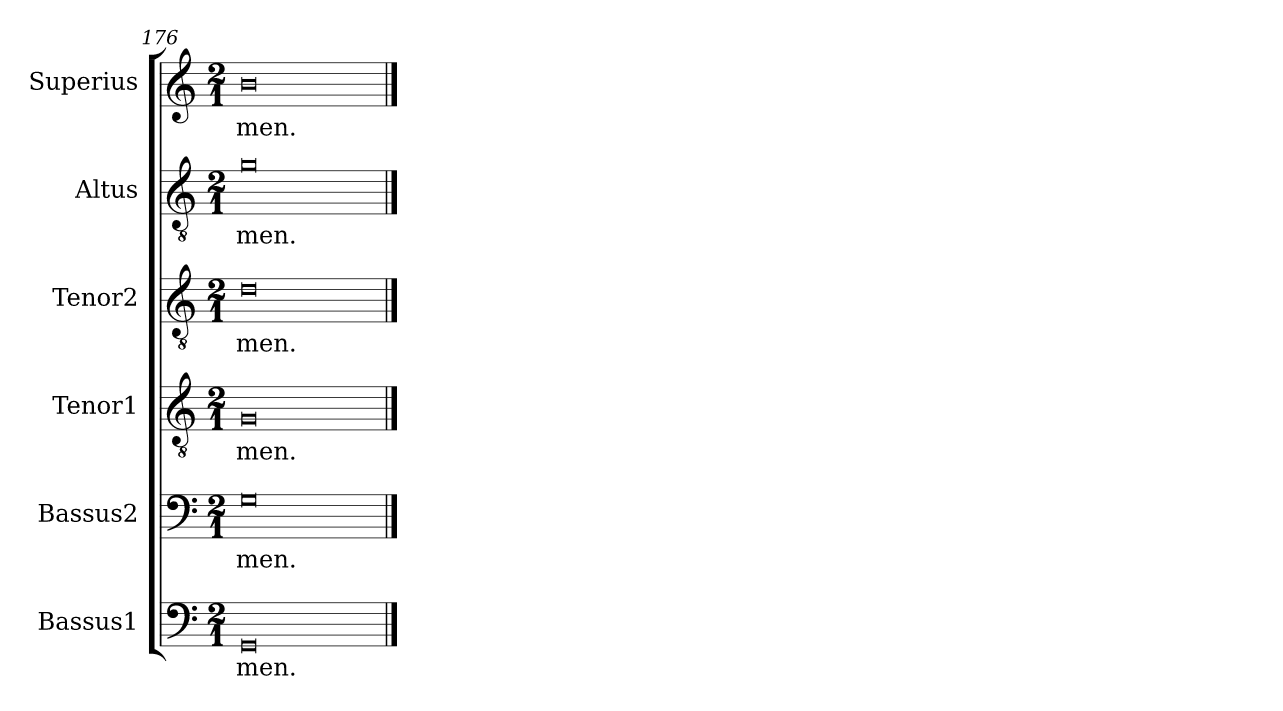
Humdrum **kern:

**kern	**text	**kern	**text	**kern	**text	**kern	**text	**kern	**text	**kern	**text
*part6	*part6	*part5	*part5	*part4	*part4	*part3	*part3	*part2	*part2	*part1	*part1
*staff6	*staff6	*staff5	*staff5	*staff4	*staff4	*staff3	*staff3	*staff2	*staff2	*staff1	*staff1
*I"Bassus1	*	*I"Bassus2	*	*I"Tenor1	*	*I"Tenor2	*	*I"Altus	*	*I"Superius	*
*I'B1	*	*I'B2	*	*I'T1	*	*I'T2	*	*I'A	*	*I'S	*
*clefF4	*	*clefF4	*	*clefGv2	*	*clefGv2	*	*clefGv2	*	*clefG2	*
*k[]	*	*k[]	*	*k[]	*	*k[]	*	*k[]	*	*k[]	*
*M2/1	*	*M2/1	*	*M2/1	*	*M2/1	*	*M2/1	*	*M2/1	*
=176	=176	=176	=176	=176	=176	=176	=176	=176	=176	=176	=176
0GG	-men.	0G	-men.	0G	-men.	0d	-men.	0g	-men.	0b	-men.
==	==	==	==	==	==	==	==	==	==	==	==
*-	*-	*-	*-	*-	*-	*-	*-	*-	*-	*-	*-
